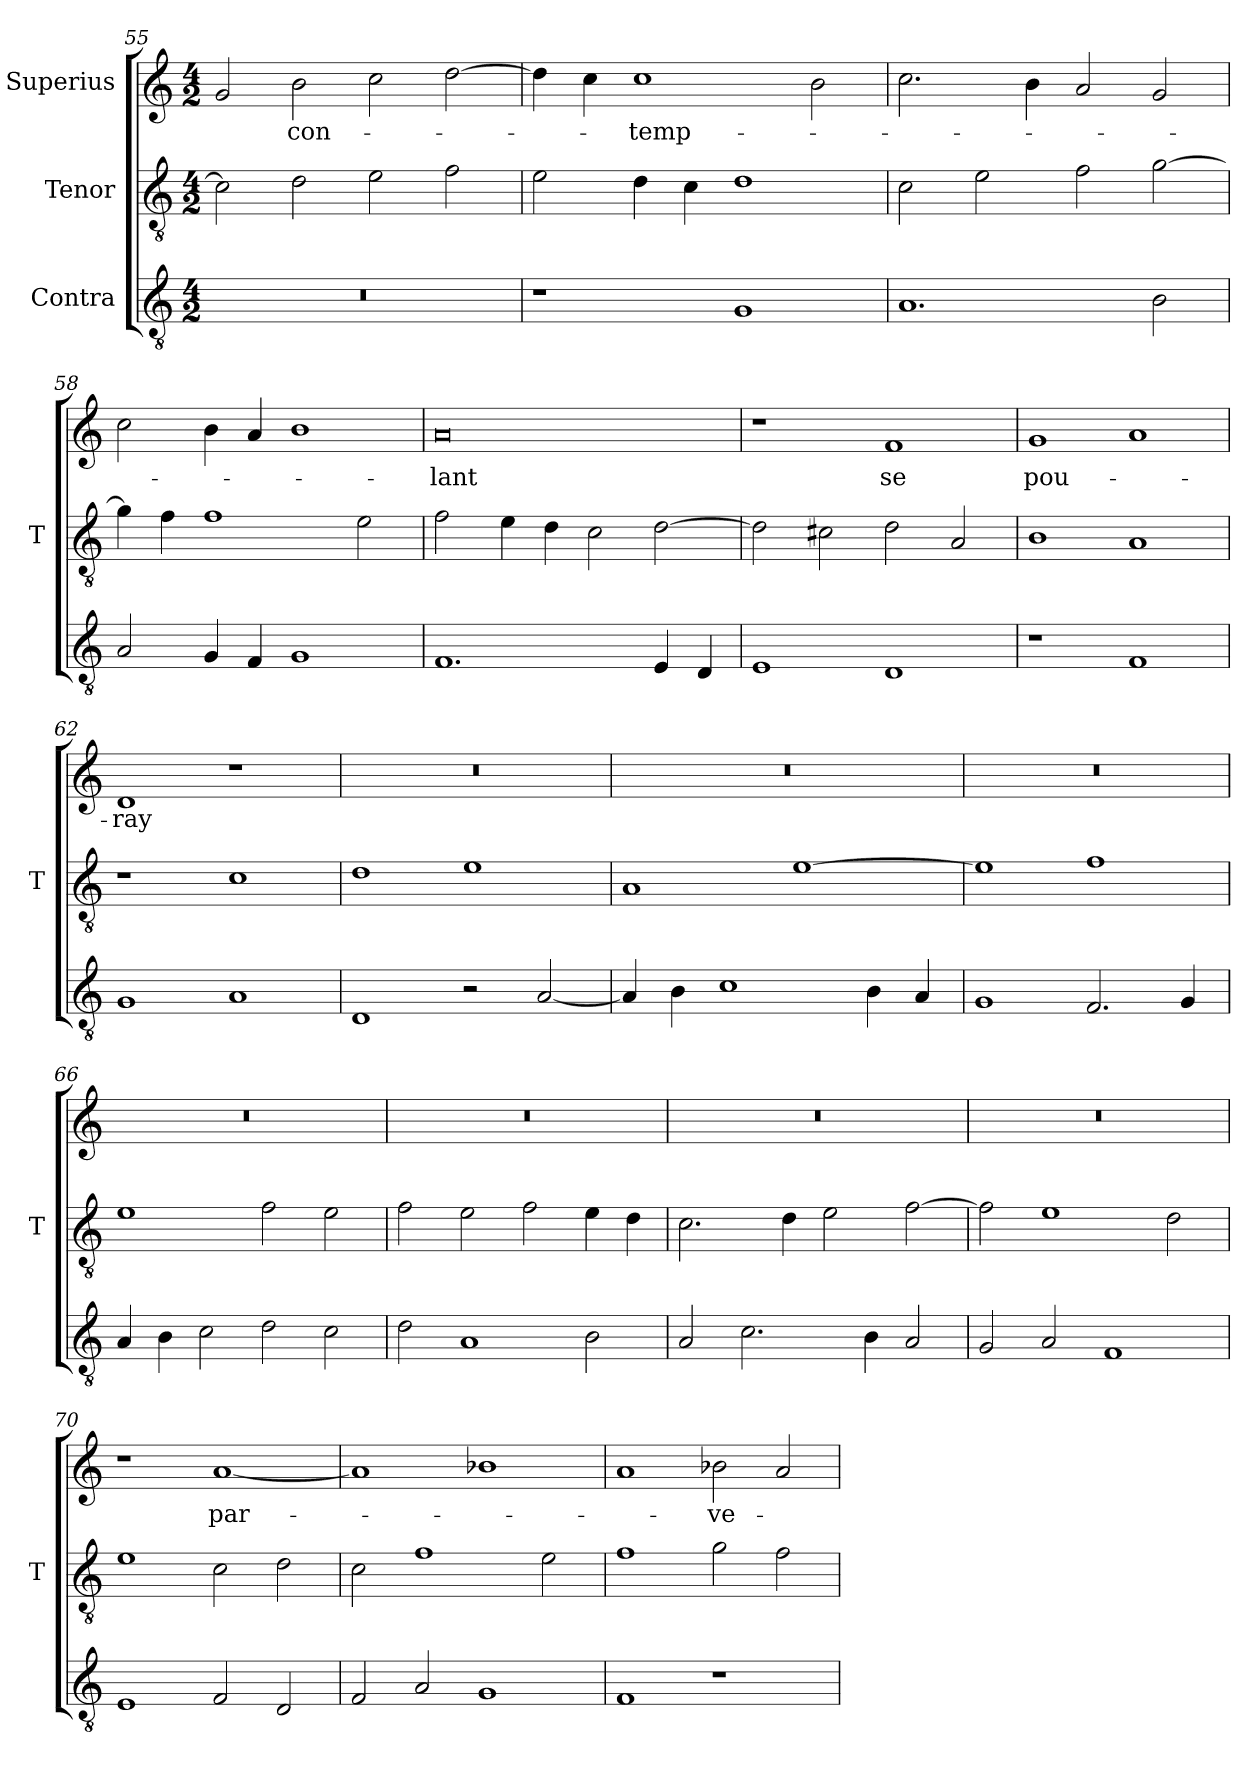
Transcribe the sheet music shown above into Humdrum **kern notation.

**kern	**kern	**kern	**text
*part3	*part2	*part1	*part1
*staff3	*staff2	*staff1	*staff1
*I"Contra	*I"Tenor	*I"Superius	*
*	*I'T	*	*
*clefGv2	*clefGv2	*clefG2	*
*M4/2	*M4/2	*M4/2	*
=55	=55	=55	=55
0r	2c]	2g	.
.	2d	2b	con-
.	2e	2cc	.
.	2f	[2dd	.
=56	=56	=56	=56
1r	2e	4dd]	.
.	.	4cc	.
.	4d	1cc	-temp-
.	4c	.	.
1G	1d	.	.
.	.	2b	.
=57	=57	=57	=57
1.A	2c	2.cc	.
.	2e	.	.
.	.	4b	.
.	2f	2a	.
2B	[2g	2g	.
=58	=58	=58	=58
2A	4g]	2cc	.
.	4f	.	.
4G	1f	4b	.
4F	.	4a	.
1G	.	1b	.
.	2e	.	.
=59	=59	=59	=59
1.F	2f	0a	-lant
.	4e	.	.
.	4d	.	.
.	2c	.	.
4E	[2d	.	.
4D	.	.	.
=60	=60	=60	=60
1E	2d]	1r	.
.	2c#X	.	.
1D	2d	1f	-se
.	2A	.	.
=61	=61	=61	=61
1r	1B	1g	pou-
1F	1A	1a	.
=62	=62	=62	=62
1G	1r	1d	-ray
1A	1c	1r	.
=63	=63	=63	=63
1D	1d	0r	.
2r	1e	.	.
[2A	.	.	.
=64	=64	=64	=64
4A]	1A	0r	.
4B	.	.	.
1c	.	.	.
.	[1e	.	.
4B	.	.	.
4A	.	.	.
=65	=65	=65	=65
1G	1e]	0r	.
2.F	1f	.	.
4G	.	.	.
=66	=66	=66	=66
4A	1e	0r	.
4B	.	.	.
2c	.	.	.
2d	2f	.	.
2c	2e	.	.
=67	=67	=67	=67
2d	2f	0r	.
1A	2e	.	.
.	2f	.	.
2B	4e	.	.
.	4d	.	.
=68	=68	=68	=68
2A	2.c	0r	.
2.c	.	.	.
.	4d	.	.
.	2e	.	.
4B	.	.	.
2A	[2f	.	.
=69	=69	=69	=69
2G	2f]	0r	.
2A	1e	.	.
1F	.	.	.
.	2d	.	.
=70	=70	=70	=70
1E	1e	1r	.
2F	2c	[1a	par-
2D	2d	.	.
=71	=71	=71	=71
2F	2c	1a]	.
2A	1f	.	.
1G	.	1b-X	.
.	2e	.	.
=72	=72	=72	=72
1F	1f	1a	.
1r	2g	2b-X	-ve-
.	2f	2a	.
=	=	=	=
*-	*-	*-	*-
